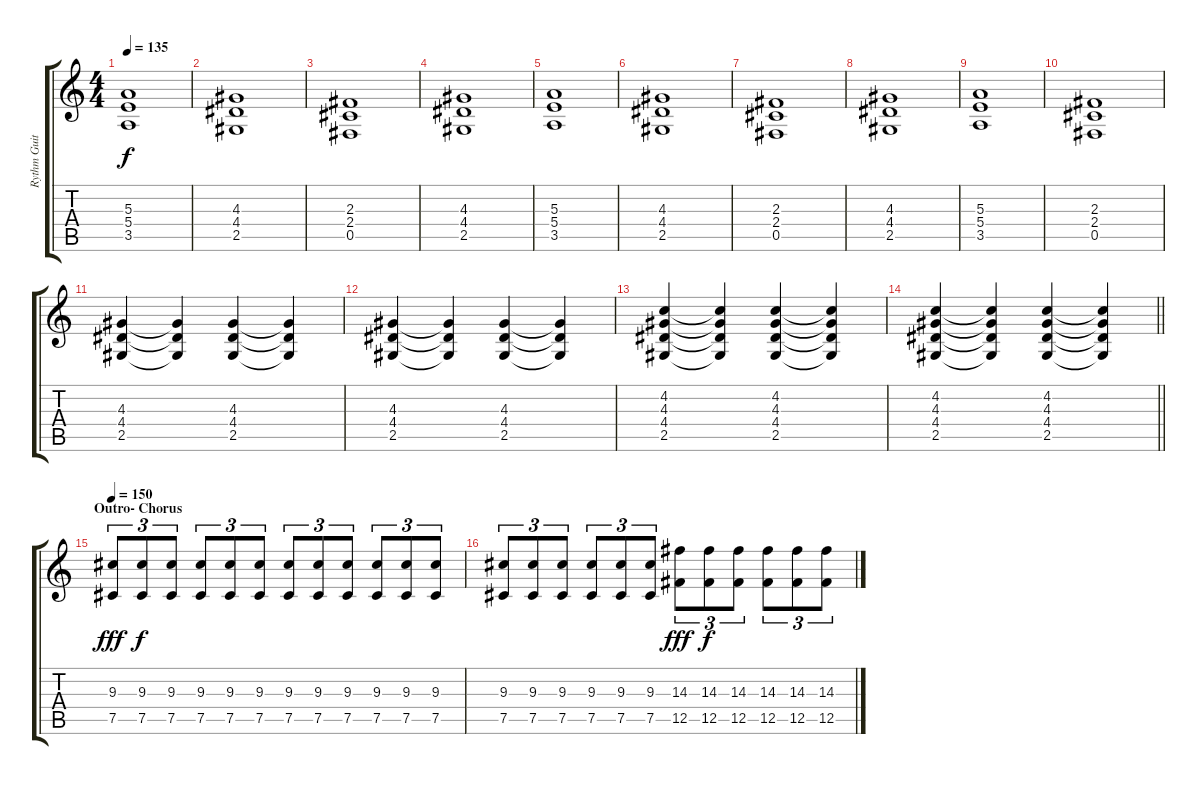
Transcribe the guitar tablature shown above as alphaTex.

\track ("Rythm Guitar" "Rythm Guit") {instrument distortionguitar}
\staff {score tabs}
\tuning (Db4 Ab3 E3 B2 Gb2 B1) {hide}
\ts (4 4)
\tempo 135
\clef g2
\ks c
(5.3 5.4 3.5).1{dy f} |
(4.3 4.4 2.5).1 |
(2.3 2.4 0.5).1 |
(4.3 4.4 2.5).1 |
(5.3 5.4 3.5).1 |
(4.3 4.4 2.5).1 |
(2.3 2.4 0.5).1 |
(4.3 4.4 2.5).1 |
(5.3 5.4 3.5).1 |
(2.3 2.4 0.5).1 |
(4.3 4.4 2.5).4 (4.3{t} 4.4{t} 2.5{t}).4 (4.3 4.4 2.5).4 (4.3{t} 4.4{t} 2.5{t}).4 |
(4.3 4.4 2.5).4 (4.3{t} 4.4{t} 2.5{t}).4 (4.3 4.4 2.5).4 (4.3{t} 4.4{t} 2.5{t}).4 |
(4.2 4.3 4.4 2.5).4 (4.2{t} 4.3{t} 4.4{t} 2.5{t}).4 (4.2 4.3 4.4 2.5).4 (4.2{t} 4.3{t} 4.4{t} 2.5{t}).4 |
\barLineRight lightlight
(4.2 4.3 4.4 2.5).4 (4.2{t} 4.3{t} 4.4{t} 2.5{t}).4 (4.2 4.3 4.4 2.5).4 (4.2{t} 4.3{t} 4.4{t} 2.5{t}).4 |
\section ("" "Outro- Chorus")
\tempo 150
(9.3 7.5).8{tu (3 2) dy fff volume 13 instrument overdrivenguitar} (9.3 7.5).8{tu (3 2) dy f} (9.3 7.5).8{tu (3 2)} (9.3 7.5).8{tu (3 2)} (9.3 7.5).8{tu (3 2)} (9.3 7.5).8{tu (3 2)} (9.3 7.5).8{tu (3 2)} (9.3 7.5).8{tu (3 2)} (9.3 7.5).8{tu (3 2)} (9.3 7.5).8{tu (3 2)} (9.3 7.5).8{tu (3 2)} (9.3 7.5).8{tu (3 2)} |
(9.3 7.5).8{tu (3 2)} (9.3 7.5).8{tu (3 2)} (9.3 7.5).8{tu (3 2)} (9.3 7.5).8{tu (3 2)} (9.3 7.5).8{tu (3 2)} (9.3 7.5).8{tu (3 2)} (14.3 12.5).8{tu (3 2) dy fff} (14.3 12.5).8{tu (3 2) dy f} (14.3 12.5).8{tu (3 2)} (14.3 12.5).8{tu (3 2)} (14.3 12.5).8{tu (3 2)} (14.3 12.5).8{tu (3 2)}
